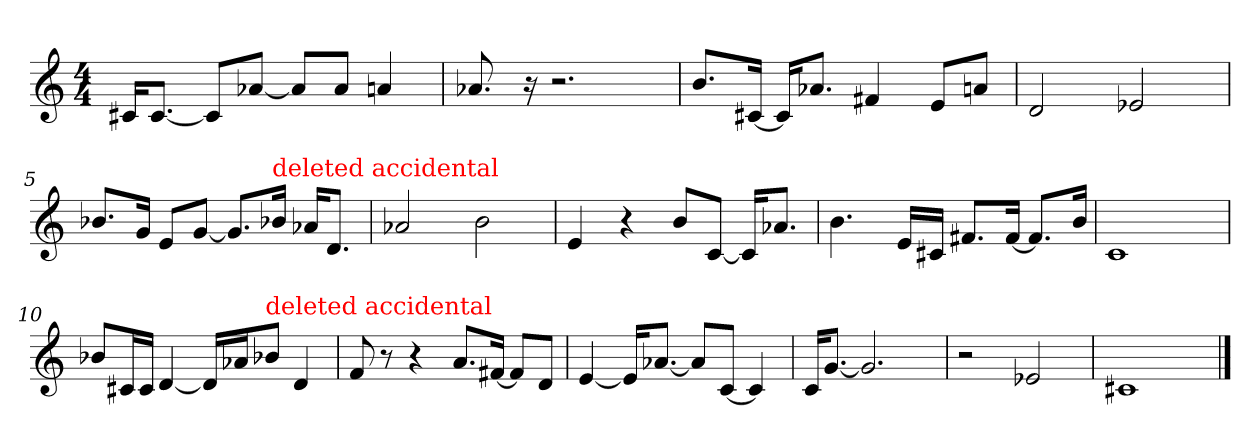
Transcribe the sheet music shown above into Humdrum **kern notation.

**kern
*part1
*staff1
*clefG2
*M4/4
=1
16c#X/KL
[8.c#/J
8c#/L]
[8a-X/J
8a-/L]
8a-/J
4an
=2
8.a-X
16r
2.r
=3
8.b/L
[16c#X/Jk
16c#/KL]
8.a-X/J
4f#X
8e/L
8an/J
=4
2d
2e-X
=5
8.b-X/L
16g/Jk
8e/L
[8g/J
8.g/L]
!LO:TX:color=#FF0000:t=deleted accidental
16b-Xi/Jk
16a-X/KL
8.d/J
=6
2a-X
2b
=7
4e
4r
8b/L
[8c/J
16c/KL]
8.a-X/J
=8
4.b
16e/LL
16c#X/JJ
8.f#X/L
[16f#/Jk
8.f#/L]
16b/Jk
=9
1c
=10
8b-X/L
16c#X/L
16c#/JJ
[4d
16d/LL]
16a-X/J
!LO:TX:color=#FF0000:t=deleted accidental
8b-Xi/J
4d
=11
8f
8r
4r
8.a/L
[16f#X/Jk
8f#/L]
8d/J
=12
[4e
16e/KL]
[8.a-X/J
8a-/L]
[8c/J
4c]
=13
16c/KL
[8.g/J
2.g]
=14
2r
2e-X
=15
1c#X
==
*-
